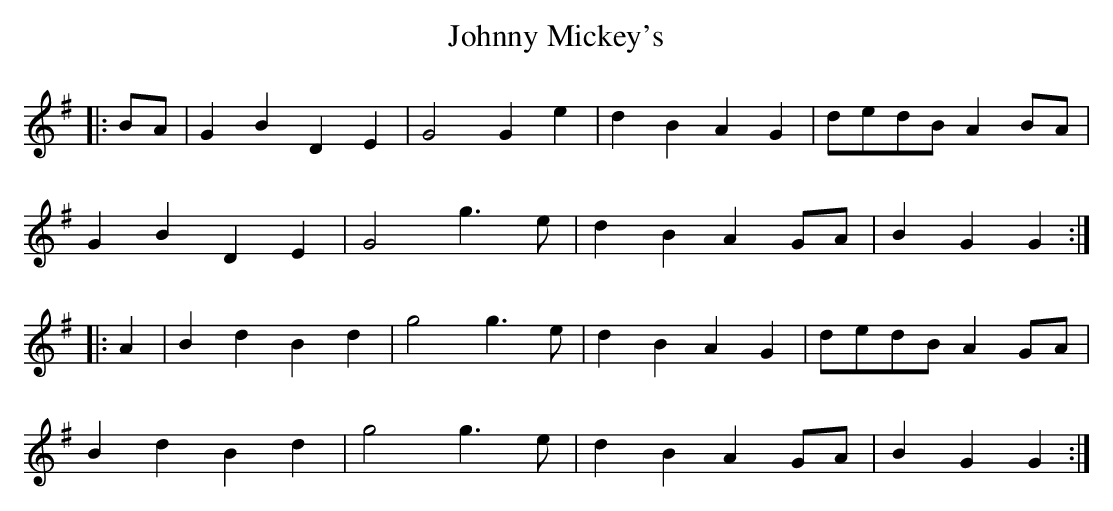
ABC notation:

X:1
T:Johnny Mickey's
M:2/4l
K:G
|:BA | G2B2 D2E2 | G4 G2e2 | d2B2 A2G2 | dedB A2BA |
G2B2 D2E2 | G4 g3e | d2B2 A2GA | B2G2 G2:|
|:A2 | B2d2 B2d2 | g4 g3e | d2B2 A2G2 | dedB A2GA |
B2d2 B2d2 | g4 g3e | d2B2 A2GA | B2G2 G2:|
